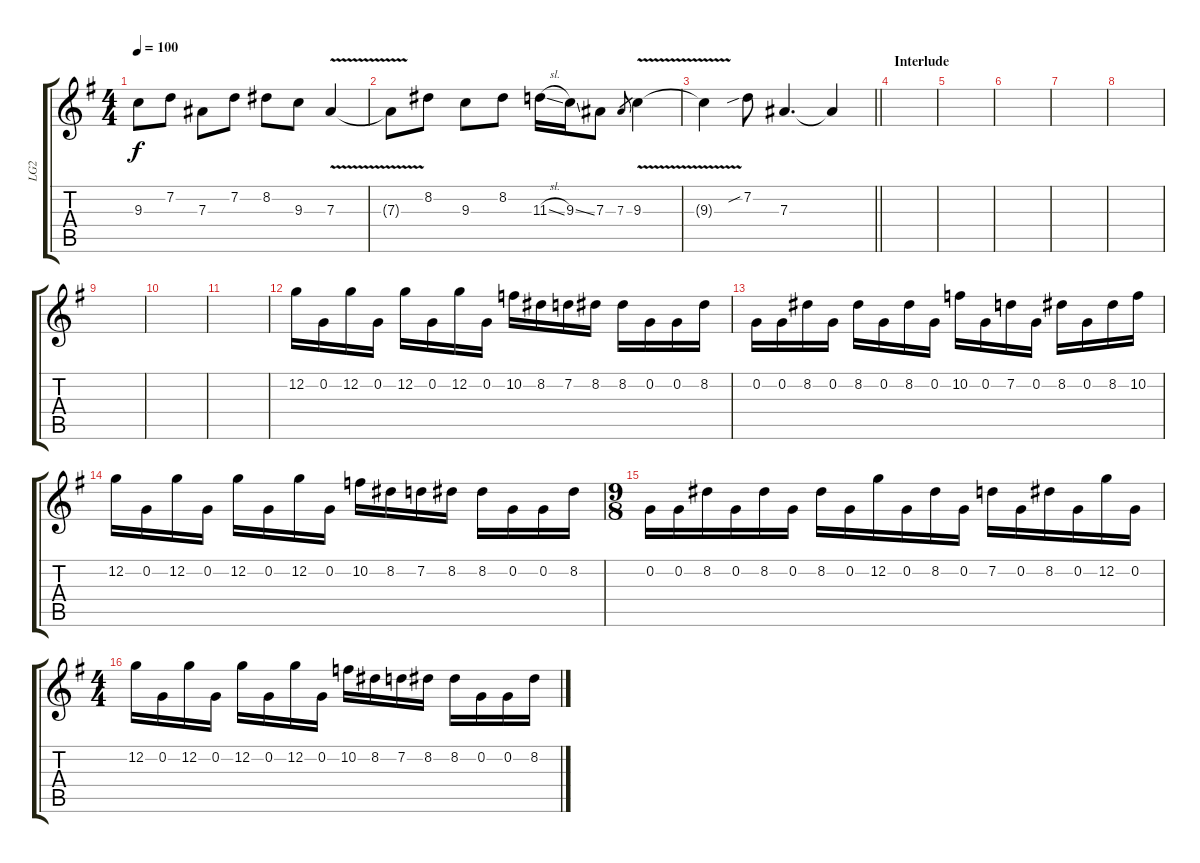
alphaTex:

\track ("LG2" "LG2") {instrument distortionguitar}
\staff {score tabs}
\tuning (C4 G3 Eb3 Bb2 F2 C2) {hide}
\ts (4 4)
\tempo 100
\clef g2
\ks eminor
9.3{t}.8{dy f} 7.2.8 7.3.8 7.2.8 8.2.8 9.3.8 7.3{v}.4 |
7.3{t}.8 8.2.8 9.3.8 8.2.8 11.3{sl}.16 9.3{ss}.16 7.3.8 7.3.8{gr} 9.3{v}.4 |
\barLineRight lightlight
9.3{t}.4 7.2{sib}.8 7.3.4{d} 7.3{t}.4 |
\section ("" "Interlude")
|
|
|
|
|
|
|
|
12.2.16 0.2.16 12.2.16 0.2.16 12.2.16 0.2.16 12.2.16 0.2.16 10.2.16 8.2.16 7.2.16 8.2.16 8.2.16 0.2.16 0.2.16 8.2.16 |
0.2.16 0.2.16 8.2.16 0.2.16 8.2.16 0.2.16 8.2.16 0.2.16 10.2.16 0.2.16 7.2.16 0.2.16 8.2.16 0.2.16 8.2.16 10.2.16 |
12.2.16 0.2.16 12.2.16 0.2.16 12.2.16 0.2.16 12.2.16 0.2.16 10.2.16 8.2.16 7.2.16 8.2.16 8.2.16 0.2.16 0.2.16 8.2.16 |
\ts (9 8)
0.2.16 0.2.16 8.2.16 0.2.16 8.2.16 0.2.16 8.2.16 0.2.16 12.2.16 0.2.16 8.2.16 0.2.16 7.2.16 0.2.16 8.2.16 0.2.16 12.2.16 0.2.16 |
\ts (4 4)
12.2.16 0.2.16 12.2.16 0.2.16 12.2.16 0.2.16 12.2.16 0.2.16 10.2.16 8.2.16 7.2.16 8.2.16 8.2.16 0.2.16 0.2.16 8.2.16
